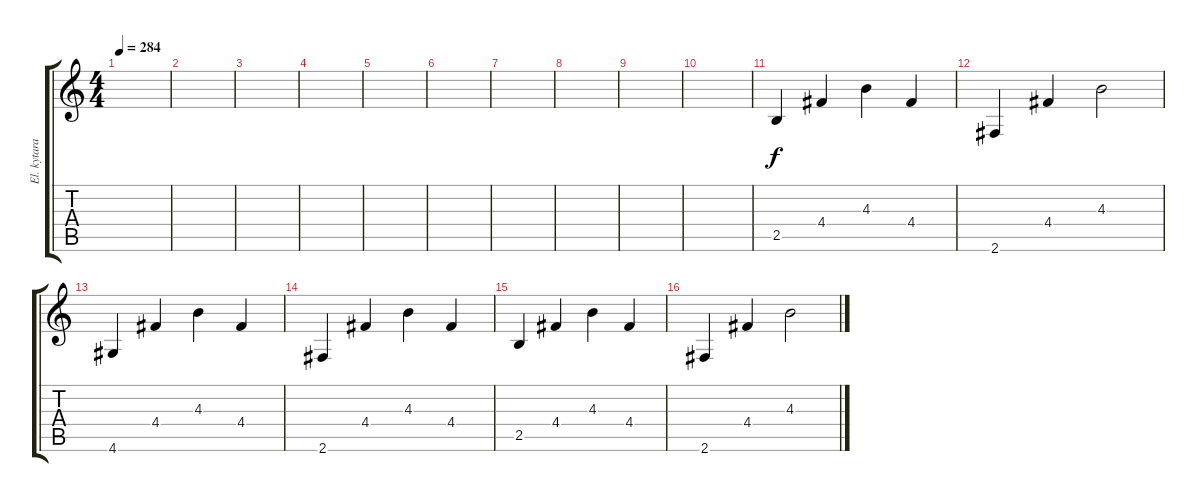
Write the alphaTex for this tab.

\track ("El. kytara 2" "El. kytara") {instrument electricguitarclean}
\staff {score tabs}
\tuning (E4 B3 G3 D3 A2 E2) {hide}
\ts (4 4)
\tempo 284
\clef g2
\ks c
|
|
|
|
|
|
|
|
|
|
2.5.4 4.4.4 4.3.4 4.4.4 |
2.6.4 4.4.4 4.3.2 |
4.6.4 4.4.4 4.3.4 4.4.4 |
2.6.4 4.4.4 4.3.4 4.4.4 |
2.5.4 4.4.4 4.3.4 4.4.4 |
2.6.4 4.4.4 4.3.2
